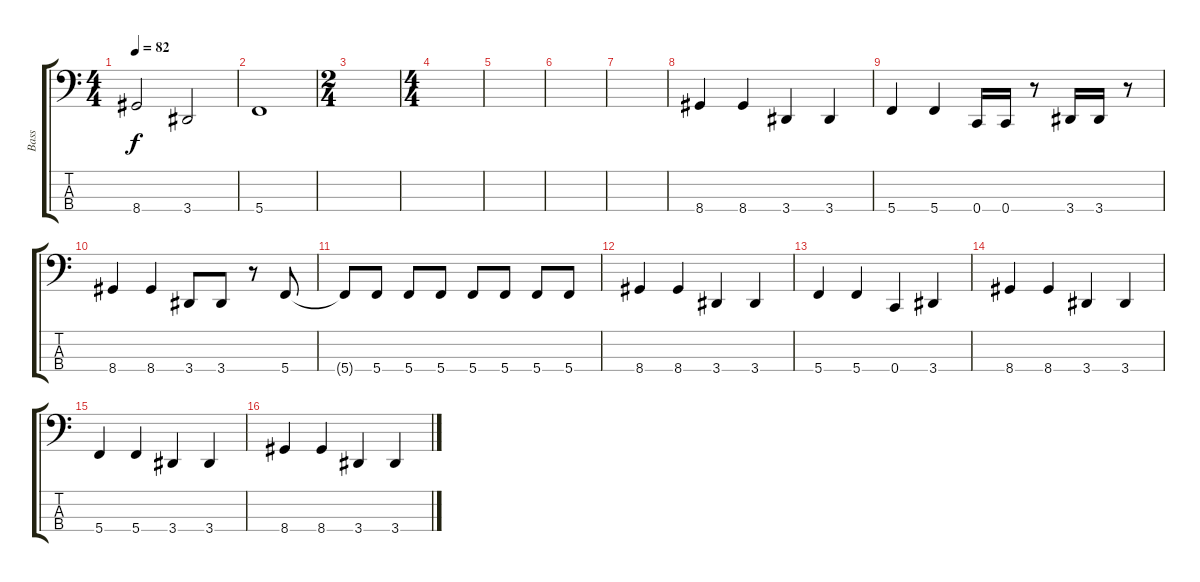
\track ("Bass" "Bass") {instrument electricbassfinger}
\staff {score tabs}
\tuning (F2 C2 G1 C1) {hide}
\ts (4 4)
\tempo 82
\clef f4
\ks c
8.4.2{dy f} 3.4.2 |
5.4.1 |
\ts (2 4)
|
\ts (4 4)
|
|
|
|
8.4.4 8.4.4 3.4.4 3.4.4 |
5.4.4 5.4.4 0.4.16 0.4.16 r.8 3.4.16 3.4.16 r.8 |
8.4.4 8.4.4 3.4.8 3.4.8 r.8 5.4.8 |
5.4{t}.8 5.4.8 5.4.8 5.4.8 5.4.8 5.4.8 5.4.8 5.4.8 |
8.4.4 8.4.4 3.4.4 3.4.4 |
5.4.4 5.4.4 0.4.4 3.4.4 |
8.4.4 8.4.4 3.4.4 3.4.4 |
5.4.4 5.4.4 3.4.4 3.4.4 |
8.4.4 8.4.4 3.4.4 3.4.4
